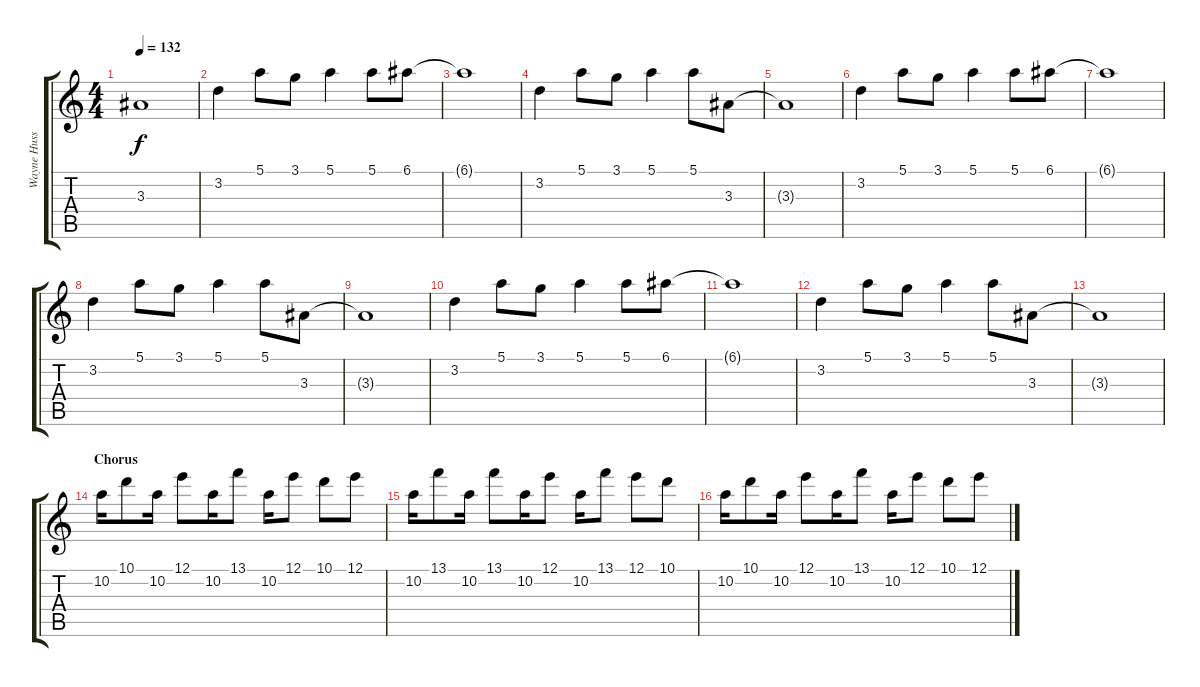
\track ("Wayne Hussey" "Wayne Huss") {instrument electricguitarclean}
\staff {score tabs}
\tuning (E4 B3 G3 D3 A2 E2) {hide}
\ts (4 4)
\tempo 132
\clef g2
\ks c
3.3{t}.1{dy f} |
3.2.4 5.1.8 3.1.8 5.1.4 5.1.8 6.1.8 |
6.1{t}.1 |
3.2.4 5.1.8 3.1.8 5.1.4 5.1.8 3.3.8 |
3.3{t}.1 |
3.2.4 5.1.8 3.1.8 5.1.4 5.1.8 6.1.8 |
6.1{t}.1 |
3.2.4 5.1.8 3.1.8 5.1.4 5.1.8 3.3.8 |
3.3{t}.1 |
3.2.4 5.1.8 3.1.8 5.1.4 5.1.8 6.1.8 |
6.1{t}.1 |
3.2.4 5.1.8 3.1.8 5.1.4 5.1.8 3.3.8 |
3.3{t}.1 |
\section ("" "Chorus")
10.2.16 10.1.8 10.2.16 12.1.8 10.2.16 13.1.8 10.2.16 12.1.8 10.1.8 12.1.8 |
10.2.16 13.1.8 10.2.16 13.1.8 10.2.16 12.1.8 10.2.16 13.1.8 12.1.8 10.1.8 |
10.2.16 10.1.8 10.2.16 12.1.8 10.2.16 13.1.8 10.2.16 12.1.8 10.1.8 12.1.8
